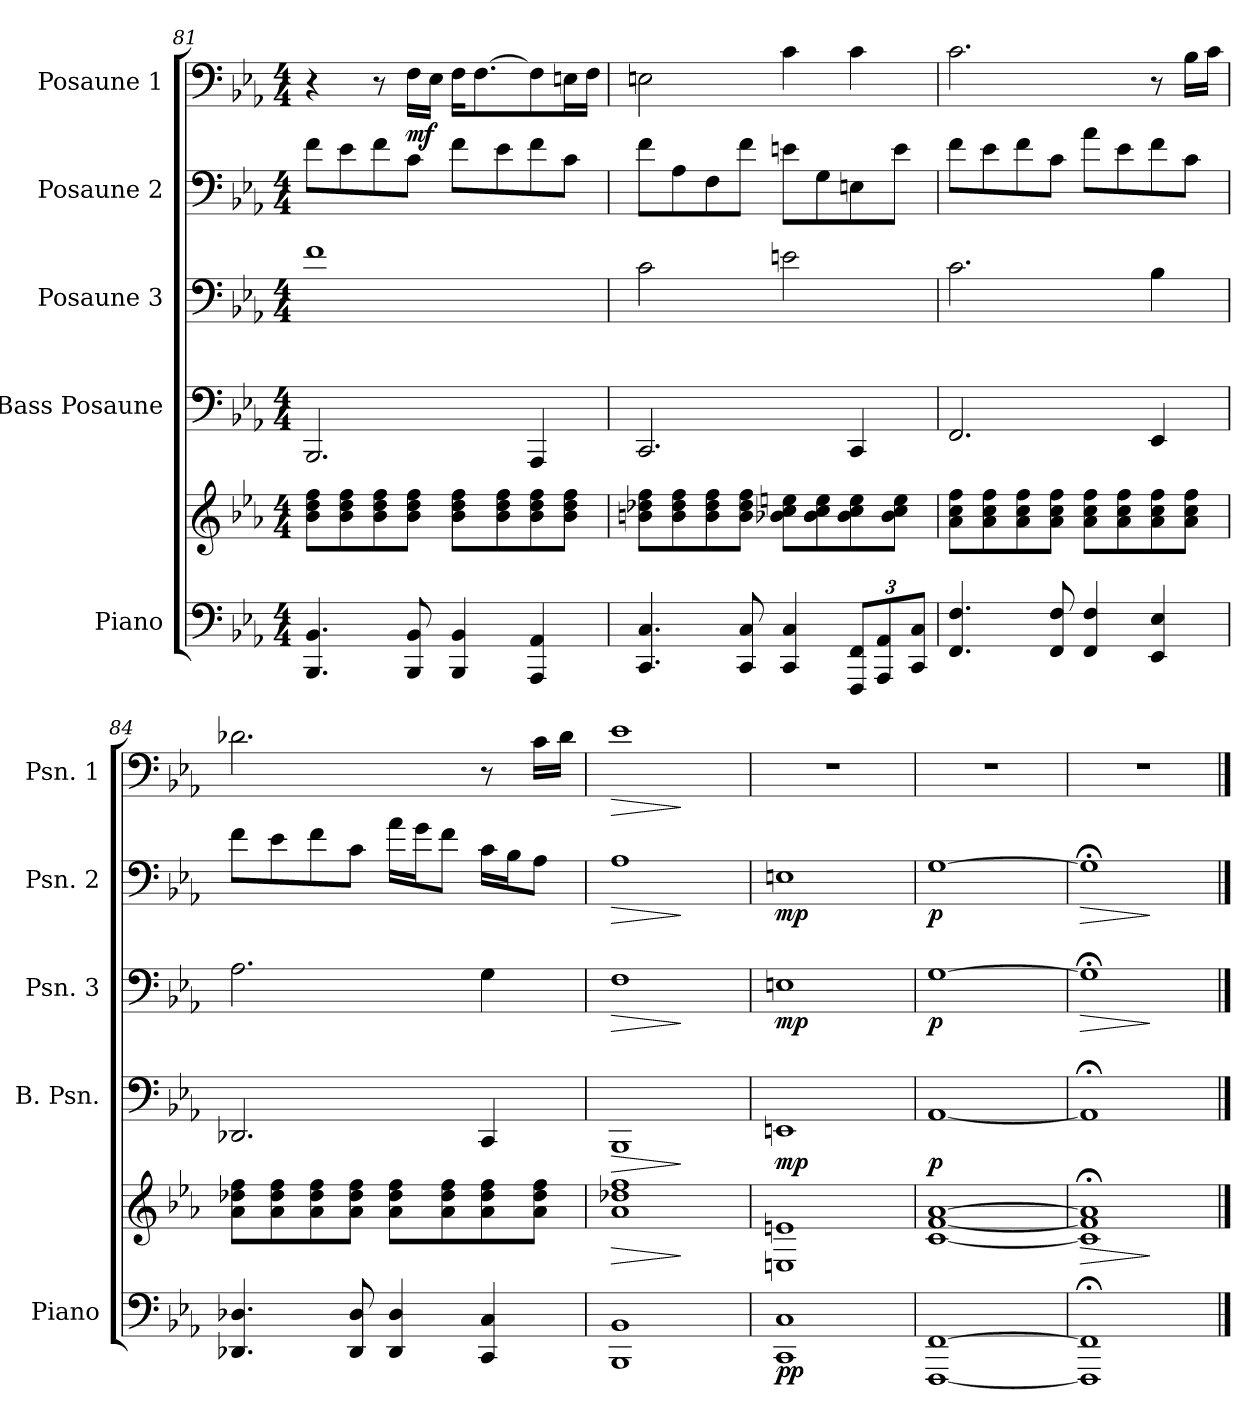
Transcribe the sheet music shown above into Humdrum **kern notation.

**kern	**kern	**dynam	**kern	**dynam	**kern	**dynam	**kern	**dynam	**kern	**dynam
*part5	*part5	*part5	*part4	*part4	*part3	*part3	*part2	*part2	*part1	*part1
*staff6	*staff5	*staff5/6	*staff4	*staff4	*staff3	*staff3	*staff2	*staff2	*staff1	*staff1
*I"Piano	*	*	*I"Bass Posaune	*	*I"Posaune 3	*	*I"Posaune 2	*	*I"Posaune 1	*
*I'Piano	*	*	*I'B. Psn.	*	*I'Psn. 3	*	*I'Psn. 2	*	*I'Psn. 1	*
*clefF4	*clefG2	*	*clefF4	*	*clefF4	*	*clefF4	*	*clefF4	*
*k[b-e-a-]	*k[b-e-a-]	*	*k[b-e-a-]	*	*k[b-e-a-]	*	*k[b-e-a-]	*	*k[b-e-a-]	*
*E-:	*E-:	*	*E-:	*	*E-:	*	*E-:	*	*E-:	*
*M4/4	*M4/4	*	*M4/4	*	*M4/4	*	*M4/4	*	*M4/4	*
=81	=81	=81	=81	=81	=81	=81	=81	=81	=81	=81
4.BBB-/ 4.BB-/	8b-\ 8dd\ 8ff\L	.	2.BBB-/	.	1f	.	8f\L	.	4r	.
.	8b-\ 8dd\ 8ff\	.	.	.	.	.	8e-\	.	.	.
.	8b-\ 8dd\ 8ff\	.	.	.	.	.	8f\	.	8r	.
!	!	!	!	!	!	!	!	!	!	!LO:DY:b
8BBB-/ 8BB-/	8b-\ 8dd\ 8ff\J	.	.	.	.	.	8c\J	.	16F\LL	mf
.	.	.	.	.	.	.	.	.	16E-\JJ	.
4BBB-/ 4BB-/	8b-\ 8dd\ 8ff\L	.	.	.	.	.	8f\L	.	16F\KL	.
.	.	.	.	.	.	.	.	.	[8.F\	.
.	8b-\ 8dd\ 8ff\	.	.	.	.	.	8e-\	.	.	.
4AAA-/ 4AA-/	8b-\ 8dd\ 8ff\	.	4AAA-/	.	.	.	8f\	.	8F\]	.
.	8b-\ 8dd\ 8ff\J	.	.	.	.	.	8c\J	.	16En\L	.
.	.	.	.	.	.	.	.	.	16F\JJ	.
!!LO:PB:g=z
=82	=82	=82	=82	=82	=82	=82	=82	=82	=82	=82
4.CC/ 4.C/	8bn\ 8dd-X\ 8ff\L	.	2.CC/	.	2c\	.	8f\L	.	2En\	.
.	8b\ 8dd-\ 8ff\	.	.	.	.	.	8A-\	.	.	.
.	8b\ 8dd-\ 8ff\	.	.	.	.	.	8F\	.	.	.
8CC/ 8C/	8b\ 8dd-\ 8ff\J	.	.	.	.	.	8f\J	.	.	.
4CC/ 4C/	8b-X\ 8cc\ 8een\L	.	.	.	2en\	.	8en\L	.	4c\	.
.	8b-\ 8cc\ 8ee\	.	.	.	.	.	8G\	.	.	.
*Xbrackettup	*	*	*	*	*	*	*	*	*	*
12FFF/ 12FF/L	8b-\ 8cc\ 8ee\	.	4CC/	.	.	.	8En\	.	4c\	.
12AAA-/ 12AA-/	.	.	.	.	.	.	.	.	.	.
.	8b-\ 8cc\ 8ee\J	.	.	.	.	.	8e\J	.	.	.
12CC/ 12C/J	.	.	.	.	.	.	.	.	.	.
=83	=83	=83	=83	=83	=83	=83	=83	=83	=83	=83
4.FF/ 4.F/	8a-\ 8cc\ 8ff\L	.	2.FF/	.	2.c\	.	8f\L	.	2.c\	.
.	8a-\ 8cc\ 8ff\	.	.	.	.	.	8e-\	.	.	.
.	8a-\ 8cc\ 8ff\	.	.	.	.	.	8f\	.	.	.
8FF/ 8F/	8a-\ 8cc\ 8ff\J	.	.	.	.	.	8c\J	.	.	.
4FF/ 4F/	8a-\ 8cc\ 8ff\L	.	.	.	.	.	8a-\L	.	.	.
.	8a-\ 8cc\ 8ff\	.	.	.	.	.	8e-\	.	.	.
4EE-/ 4E-/	8a-\ 8cc\ 8ff\	.	4EE-/	.	4B-\	.	8f\	.	8r	.
.	8a-\ 8cc\ 8ff\J	.	.	.	.	.	8c\J	.	16B-\LL	.
.	.	.	.	.	.	.	.	.	16c\JJ	.
=84	=84	=84	=84	=84	=84	=84	=84	=84	=84	=84
4.DD-X/ 4.D-X/	8a-\ 8dd-X\ 8ff\L	.	2.DD-X/	.	2.A-\	.	8f\L	.	2.d-X\	.
.	8a-\ 8dd-\ 8ff\	.	.	.	.	.	8e-\	.	.	.
.	8a-\ 8dd-\ 8ff\	.	.	.	.	.	8f\	.	.	.
8DD-/ 8D-/	8a-\ 8dd-\ 8ff\J	.	.	.	.	.	8c\J	.	.	.
4DD-/ 4D-/	8a-\ 8dd-\ 8ff\L	.	.	.	.	.	16a-\LL	.	.	.
.	.	.	.	.	.	.	16g\J	.	.	.
.	8a-\ 8dd-\ 8ff\	.	.	.	.	.	8f\J	.	.	.
4CC/ 4C/	8a-\ 8dd-\ 8ff\	.	4CC/	.	4G\	.	16c\LL	.	8r	.
.	.	.	.	.	.	.	16B-\J	.	.	.
.	8a-\ 8dd-\ 8ff\J	.	.	.	.	.	8A-\J	.	16c\LL	.
.	.	.	.	.	.	.	.	.	16d-\JJ	.
!!LO:LB:g=z
=85	=85	=85	=85	=85	=85	=85	=85	=85	=85	=85
!	!	!LO:HP:b	!	!LO:HP:b	!	!LO:HP:b	!	!LO:HP:b	!	!LO:HP:b
1BBB- 1BB-	1a- 1dd-X 1ff	>	1BBB-	>	1F	>	1A-	>	1e-	>
.	.	]	.	]	.	]	.	]	.	]
=86	=86	=86	=86	=86	=86	=86	=86	=86	=86	=86
!	!	!LO:DY:b=2	!	!	!	!	!	!	!	!
!	!	!LO:DY:n=1:b	!	!LO:DY:b	!	!LO:DY:b	!	!LO:DY:b	!	!
1CC 1C	1En 1en	p p	1EEn	mp	1En	mp	1En	mp	1r	.
=87	=87	=87	=87	=87	=87	=87	=87	=87	=87	=87
!	!	!	!	!LO:DY:b	!	!LO:DY:b	!	!LO:DY:b	!	!
[1FFF [1FF	[1c [1f [1a-	.	[1AA-	p	[1G	p	[1G	p	1r	.
=88	=88	=88	=88	=88	=88	=88	=88	=88	=88	=88
!	!	!LO:HP:b	!	!	!	!LO:HP:b	!	!LO:HP:b	!	!
1FFF];< 1FF];<	1c];< 1f];< 1a-];<	>	1AA-;<]	.	1G;<]	>	1G;<]	>	1r	.
.	.	]	.	.	.	]	.	]	.	.
==	==	==	==	==	==	==	==	==	==	==
*-	*-	*-	*-	*-	*-	*-	*-	*-	*-	*-
